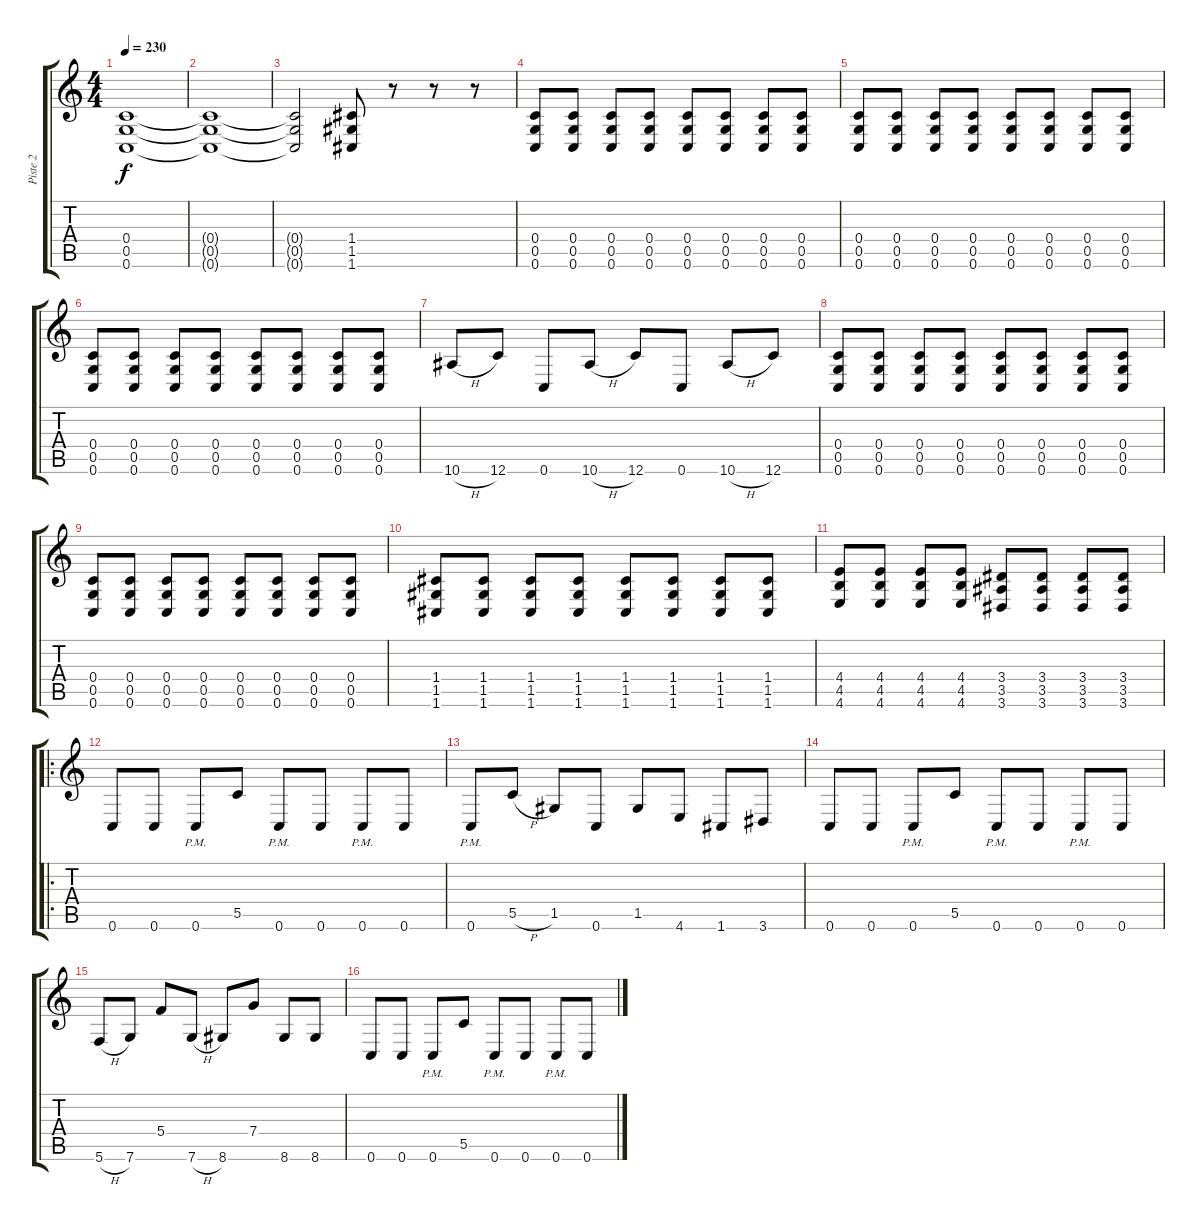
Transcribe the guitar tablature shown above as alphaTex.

\track ("Piste 2" "Piste 2") {instrument distortionguitar}
\staff {score tabs}
\tuning (D4 A3 F3 C3 G2 C2) {hide}
\ts (4 4)
\tempo 230
\clef g2
\ks c
(0.4{t} 0.5{t} 0.6{t}).1{dy f} |
(0.4{t} 0.5{t} 0.6{t}).1 |
(0.4{t} 0.5{t} 0.6{t}).2 (1.4 1.5 1.6).8 r.8 r.8 r.8 |
(0.4 0.5 0.6).8 (0.4 0.5 0.6).8 (0.4 0.5 0.6).8 (0.4 0.5 0.6).8 (0.4 0.5 0.6).8 (0.4 0.5 0.6).8 (0.4 0.5 0.6).8 (0.4 0.5 0.6).8 |
(0.4 0.5 0.6).8 (0.4 0.5 0.6).8 (0.4 0.5 0.6).8 (0.4 0.5 0.6).8 (0.4 0.5 0.6).8 (0.4 0.5 0.6).8 (0.4 0.5 0.6).8 (0.4 0.5 0.6).8 |
(0.4 0.5 0.6).8 (0.4 0.5 0.6).8 (0.4 0.5 0.6).8 (0.4 0.5 0.6).8 (0.4 0.5 0.6).8 (0.4 0.5 0.6).8 (0.4 0.5 0.6).8 (0.4 0.5 0.6).8 |
10.6{h}.8 12.6.8 0.6.8 10.6{h}.8 12.6.8 0.6.8 10.6{h}.8 12.6.8 |
(0.4 0.5 0.6).8 (0.4 0.5 0.6).8 (0.4 0.5 0.6).8 (0.4 0.5 0.6).8 (0.4 0.5 0.6).8 (0.4 0.5 0.6).8 (0.4 0.5 0.6).8 (0.4 0.5 0.6).8 |
(0.4 0.5 0.6).8 (0.4 0.5 0.6).8 (0.4 0.5 0.6).8 (0.4 0.5 0.6).8 (0.4 0.5 0.6).8 (0.4 0.5 0.6).8 (0.4 0.5 0.6).8 (0.4 0.5 0.6).8 |
(1.4 1.5 1.6).8 (1.4 1.5 1.6).8 (1.4 1.5 1.6).8 (1.4 1.5 1.6).8 (1.4 1.5 1.6).8 (1.4 1.5 1.6).8 (1.4 1.5 1.6).8 (1.4 1.5 1.6).8 |
(4.4 4.5 4.6).8 (4.4 4.5 4.6).8 (4.4 4.5 4.6).8 (4.4 4.5 4.6).8 (3.4 3.5 3.6).8 (3.4 3.5 3.6).8 (3.4 3.5 3.6).8 (3.4 3.5 3.6).8 |
\ro
0.6.8 0.6.8 0.6{pm}.8 5.5.8 0.6{pm}.8 0.6.8 0.6{pm}.8 0.6.8 |
0.6{pm}.8 5.5{h}.8 1.5.8 0.6.8 1.5.8 4.6.8 1.6.8 3.6.8 |
0.6.8 0.6.8 0.6{pm}.8 5.5.8 0.6{pm}.8 0.6.8 0.6{pm}.8 0.6.8 |
5.6{h}.8 7.6.8 5.4.8 7.6{h}.8 8.6.8 7.4.8 8.6.8 8.6.8 |
0.6.8 0.6.8 0.6{pm}.8 5.5.8 0.6{pm}.8 0.6.8 0.6{pm}.8 0.6.8
